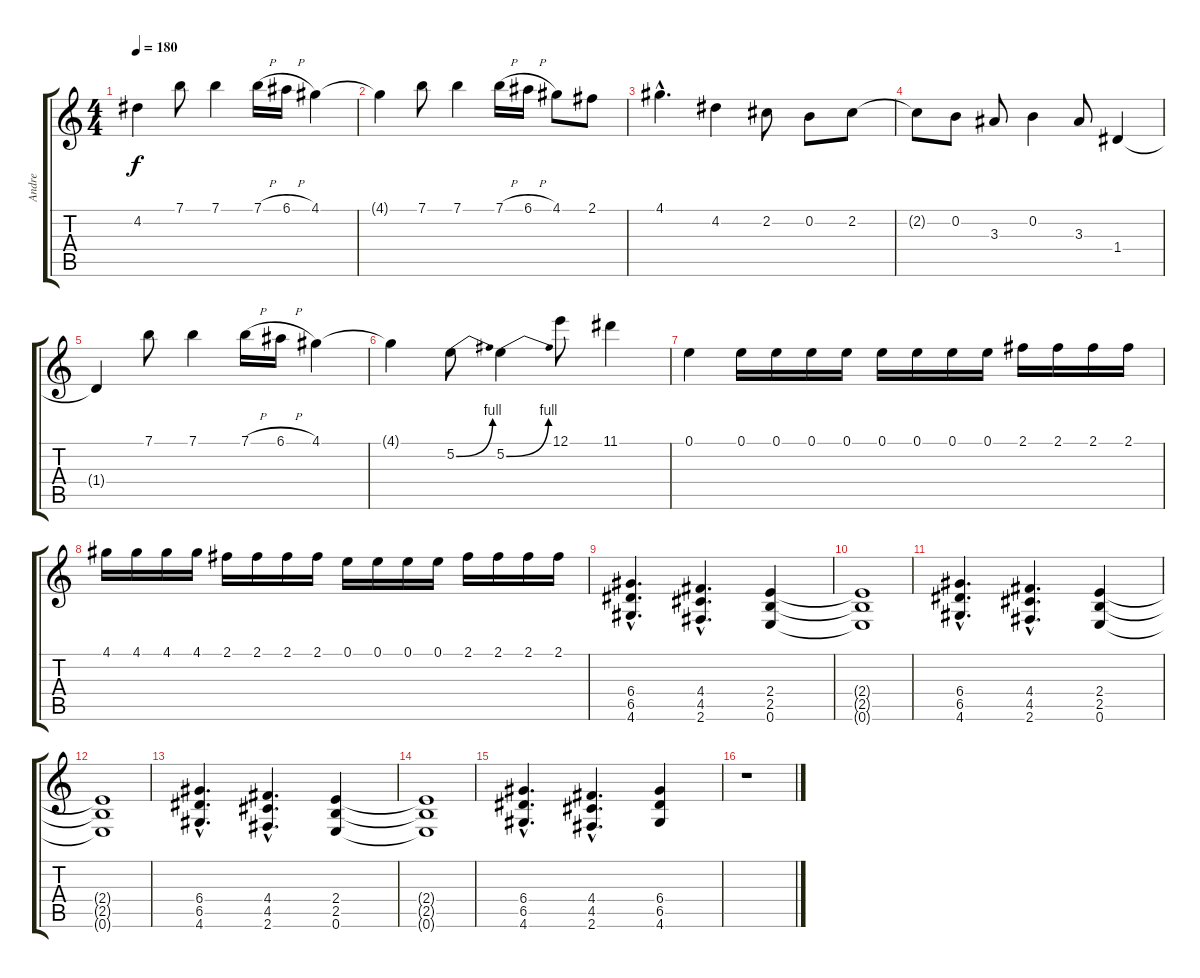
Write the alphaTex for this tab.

\track ("Andre" "Andre") {instrument distortionguitar}
\staff {score tabs}
\tuning (E4 B3 G3 D3 A2 E2) {hide}
\ts (4 4)
\tempo 180
\clef g2
\ks c
4.2{t}.4{dy f} 7.1.8 7.1.4 7.1{h}.16 6.1{h}.16 4.1.4 |
4.1{t}.4 7.1.8 7.1.4 7.1{h}.16 6.1{h}.16 4.1.8 2.1.8 |
4.1{hac}.4{d} 4.2.4 2.2.8 0.2.8 2.2.8 |
2.2{t}.8 0.2.8 3.3.8 0.2.4 3.3.8 1.4.4 |
1.4{t}.4 7.1.8 7.1.4 7.1{h}.16 6.1{h}.16 4.1.4 |
4.1{t}.4 5.2{be (bend 0 0 60 4)}.8 5.2{be (bend 0 0 60 4)}.4 12.1.8 11.1.4 |
0.1.4 0.1.16 0.1.16 0.1.16 0.1.16 0.1.16 0.1.16 0.1.16 0.1.16 2.1.16 2.1.16 2.1.16 2.1.16 |
4.1.16 4.1.16 4.1.16 4.1.16 2.1.16 2.1.16 2.1.16 2.1.16 0.1.16 0.1.16 0.1.16 0.1.16 2.1.16 2.1.16 2.1.16 2.1.16 |
(6.4{hac} 6.5{hac} 4.6{hac}).4{d} (4.4{hac} 4.5{hac} 2.6{hac}).4{d} (2.4 2.5 0.6).4 |
(2.4{t} 2.5{t} 0.6{t}).1 |
(6.4{hac} 6.5{hac} 4.6{hac}).4{d} (4.4{hac} 4.5{hac} 2.6{hac}).4{d} (2.4 2.5 0.6).4 |
(2.4{t} 2.5{t} 0.6{t}).1 |
(6.4{hac} 6.5{hac} 4.6{hac}).4{d} (4.4{hac} 4.5{hac} 2.6{hac}).4{d} (2.4 2.5 0.6).4 |
(2.4{t} 2.5{t} 0.6{t}).1 |
(6.4{hac} 6.5{hac} 4.6{hac}).4{d} (4.4{hac} 4.5{hac} 2.6{hac}).4{d} (6.4 6.5 4.6).4 |
r.1
